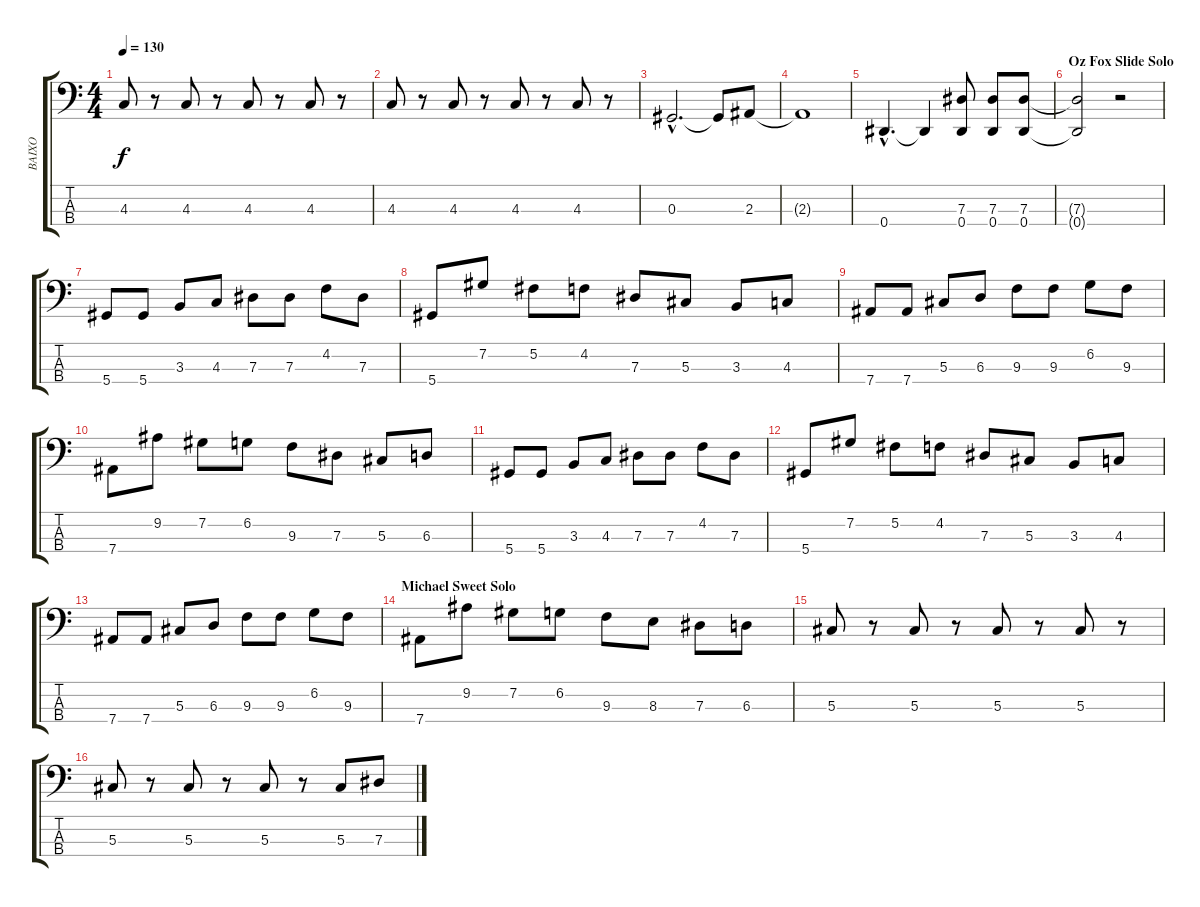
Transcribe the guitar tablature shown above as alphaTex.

\track ("BAIXO" "BAIXO") {instrument electricbasspick}
\staff {score tabs}
\tuning (Gb2 Db2 Ab1 Eb1) {hide}
\ts (4 4)
\tempo 130
\clef f4
\ks c
4.3.8{dy f} r.8 4.3.8 r.8 4.3.8 r.8 4.3.8 r.8 |
4.3.8 r.8 4.3.8 r.8 4.3.8 r.8 4.3.8 r.8 |
0.3{hac}.2{d} 0.3{t}.8 2.3.8 |
2.3{t}.1 |
0.4{hac}.4{d} 0.4{t}.4 (7.3 0.4).8 (7.3 0.4).8 (7.3 0.4).8 |
\section ("" "Oz Fox Slide Solo")
(7.3{t} 0.4{t}).2 r.2 |
5.4.8 5.4.8 3.3.8 4.3.8 7.3.8 7.3.8 4.2.8 7.3.8 |
5.4.8 7.2.8 5.2.8 4.2.8 7.3.8 5.3.8 3.3.8 4.3.8 |
7.4.8 7.4.8 5.3.8 6.3.8 9.3.8 9.3.8 6.2.8 9.3.8 |
7.4.8 9.2.8 7.2.8 6.2.8 9.3.8 7.3.8 5.3.8 6.3.8 |
5.4.8 5.4.8 3.3.8 4.3.8 7.3.8 7.3.8 4.2.8 7.3.8 |
5.4.8 7.2.8 5.2.8 4.2.8 7.3.8 5.3.8 3.3.8 4.3.8 |
7.4.8 7.4.8 5.3.8 6.3.8 9.3.8 9.3.8 6.2.8 9.3.8 |
\section ("" "Michael Sweet Solo")
7.4.8 9.2.8 7.2.8 6.2.8 9.3.8 8.3.8 7.3.8 6.3.8 |
5.3.8 r.8 5.3.8 r.8 5.3.8 r.8 5.3.8 r.8 |
5.3.8 r.8 5.3.8 r.8 5.3.8 r.8 5.3.8 7.3.8
